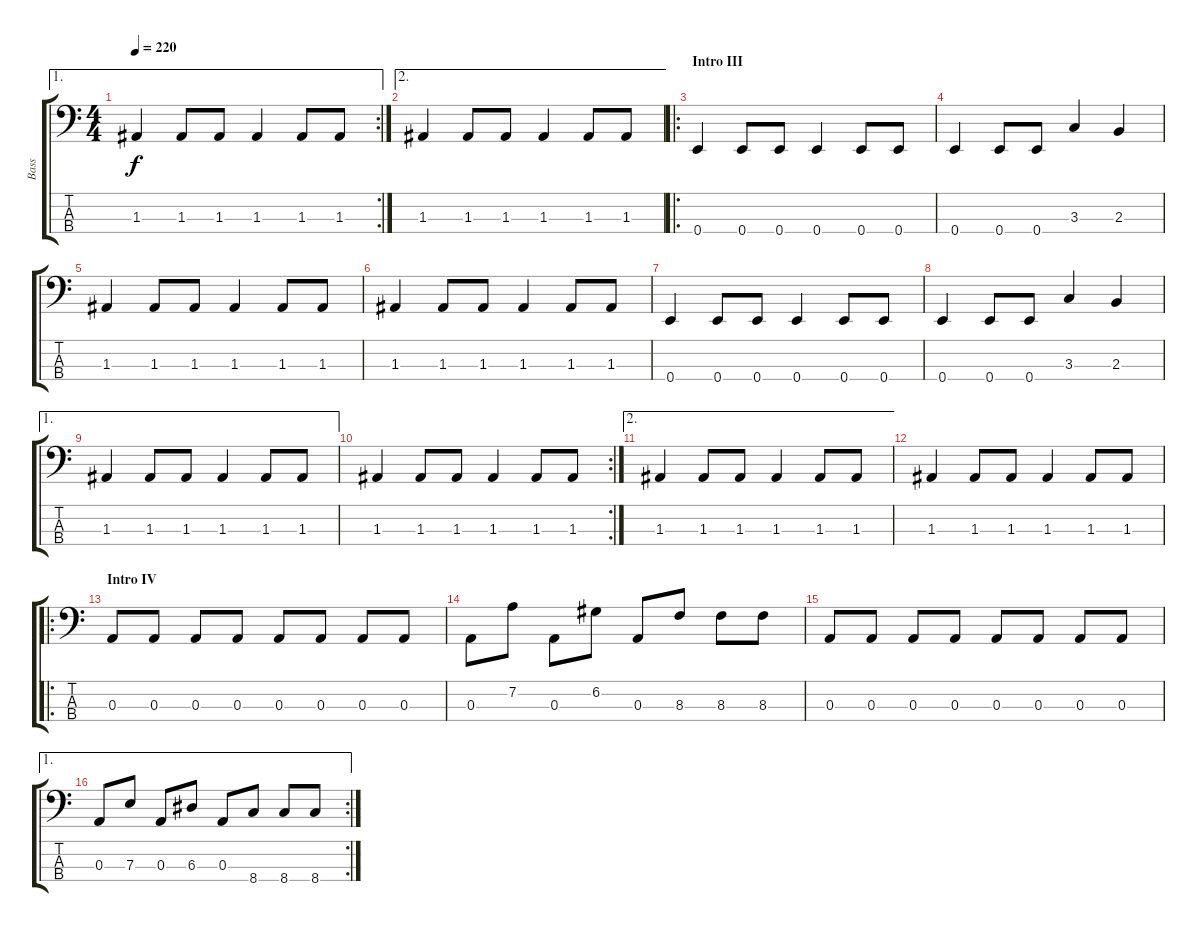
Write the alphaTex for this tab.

\track ("Bass" "Bass") {instrument electricbassfinger}
\staff {score tabs}
\tuning (G2 D2 A1 E1) {hide}
\ae 1
\rc 2
\ts (4 4)
\tempo 220
\clef f4
\ks c
1.3.4{dy f} 1.3.8 1.3.8 1.3.4 1.3.8 1.3.8 |
\ae 2
1.3.4 1.3.8 1.3.8 1.3.4 1.3.8 1.3.8 |
\ro
\section ("" "Intro III")
0.4.4 0.4.8 0.4.8 0.4.4 0.4.8 0.4.8 |
0.4.4 0.4.8 0.4.8 3.3.4 2.3.4 |
1.3.4 1.3.8 1.3.8 1.3.4 1.3.8 1.3.8 |
1.3.4 1.3.8 1.3.8 1.3.4 1.3.8 1.3.8 |
0.4.4 0.4.8 0.4.8 0.4.4 0.4.8 0.4.8 |
0.4.4 0.4.8 0.4.8 3.3.4 2.3.4 |
\ae 1
1.3.4 1.3.8 1.3.8 1.3.4 1.3.8 1.3.8 |
\rc 2
1.3.4 1.3.8 1.3.8 1.3.4 1.3.8 1.3.8 |
\ae 2
1.3.4 1.3.8 1.3.8 1.3.4 1.3.8 1.3.8 |
1.3.4 1.3.8 1.3.8 1.3.4 1.3.8 1.3.8 |
\ro
\section ("" "Intro IV")
0.3.8 0.3.8 0.3.8 0.3.8 0.3.8 0.3.8 0.3.8 0.3.8 |
0.3.8 7.2.8 0.3.8 6.2.8 0.3.8 8.3.8 8.3.8 8.3.8 |
0.3.8 0.3.8 0.3.8 0.3.8 0.3.8 0.3.8 0.3.8 0.3.8 |
\ae 1
\rc 2
0.3.8 7.3.8 0.3.8 6.3.8 0.3.8 8.4.8 8.4.8 8.4.8
